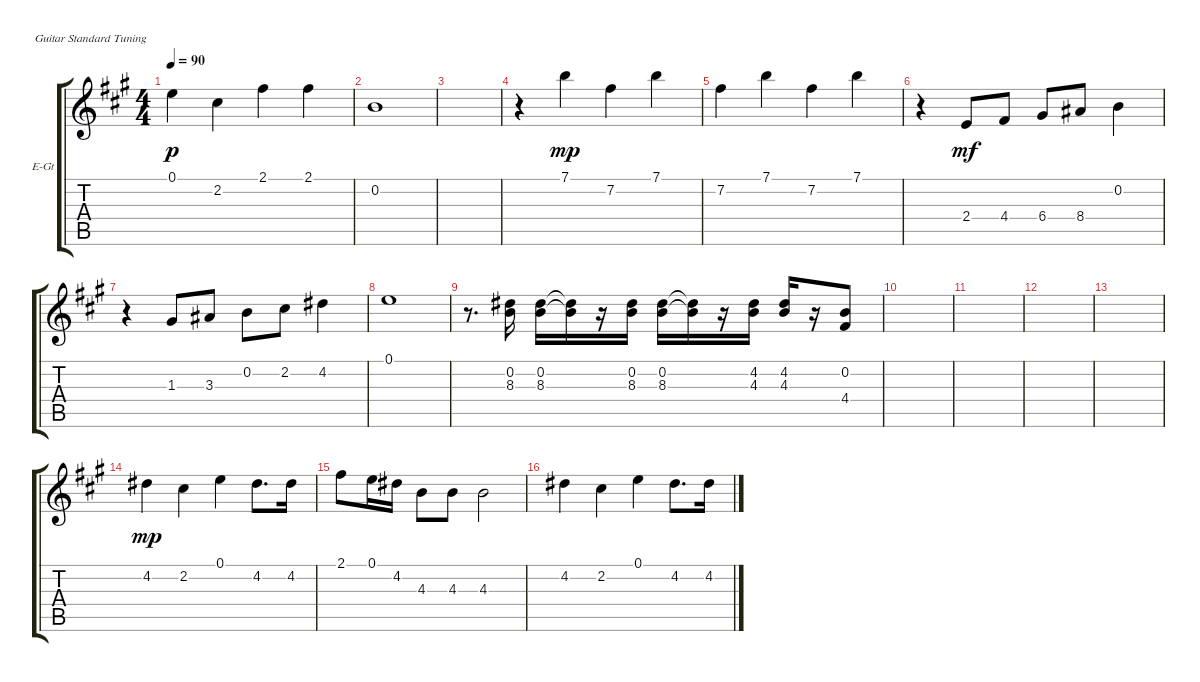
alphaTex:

\defaultSystemsLayout 4
\bracketExtendMode groupsimilarinstruments
\firstSystemTrackNameOrientation horizontal
\otherSystemsTrackNameOrientation horizontal
\chordDiagramsInScore
\track ("Melody" "E-Gt") {instrument electricguitarclean}
\staff {score tabs}
\tuning (E4 B3 G3 D3 A2 E2)
\ts (4 4)
\tempo 90
\clef g2
\ks a
0.1.4{dy p} 2.2.4 2.1.4 2.1.4 |
0.2.1 |
|
r.4 7.1.4{dy mp} 7.2.4 7.1.4 |
7.2.4 7.1.4 7.2.4 7.1.4 |
r.4 2.4.8{dy mf} 4.4.8 6.4.8 8.4.8 0.2.4 |
r.4 1.3.8 3.3.8 0.2.8 2.2.8 4.2.4 |
0.1.1 |
r.8{d} (0.2 8.3).16 (0.2 8.3).16 (8.3{t} 0.2{t}).16 r.16 (0.2 8.3).16 (8.3 0.2).16 (0.2{t} 8.3{t}).16 r.16 (4.2 4.3).16 (4.2 4.3).16 r.16 (0.2 4.4).8 |
|
|
|
|
4.2.4{dy mp} 2.2.4 0.1.4 4.2.8{d} 4.2.16 |
2.1.8 0.1.16 4.2.16 4.3.8 4.3.8 4.3.2 |
4.2.4 2.2.4 0.1.4 4.2.8{d} 4.2.16
